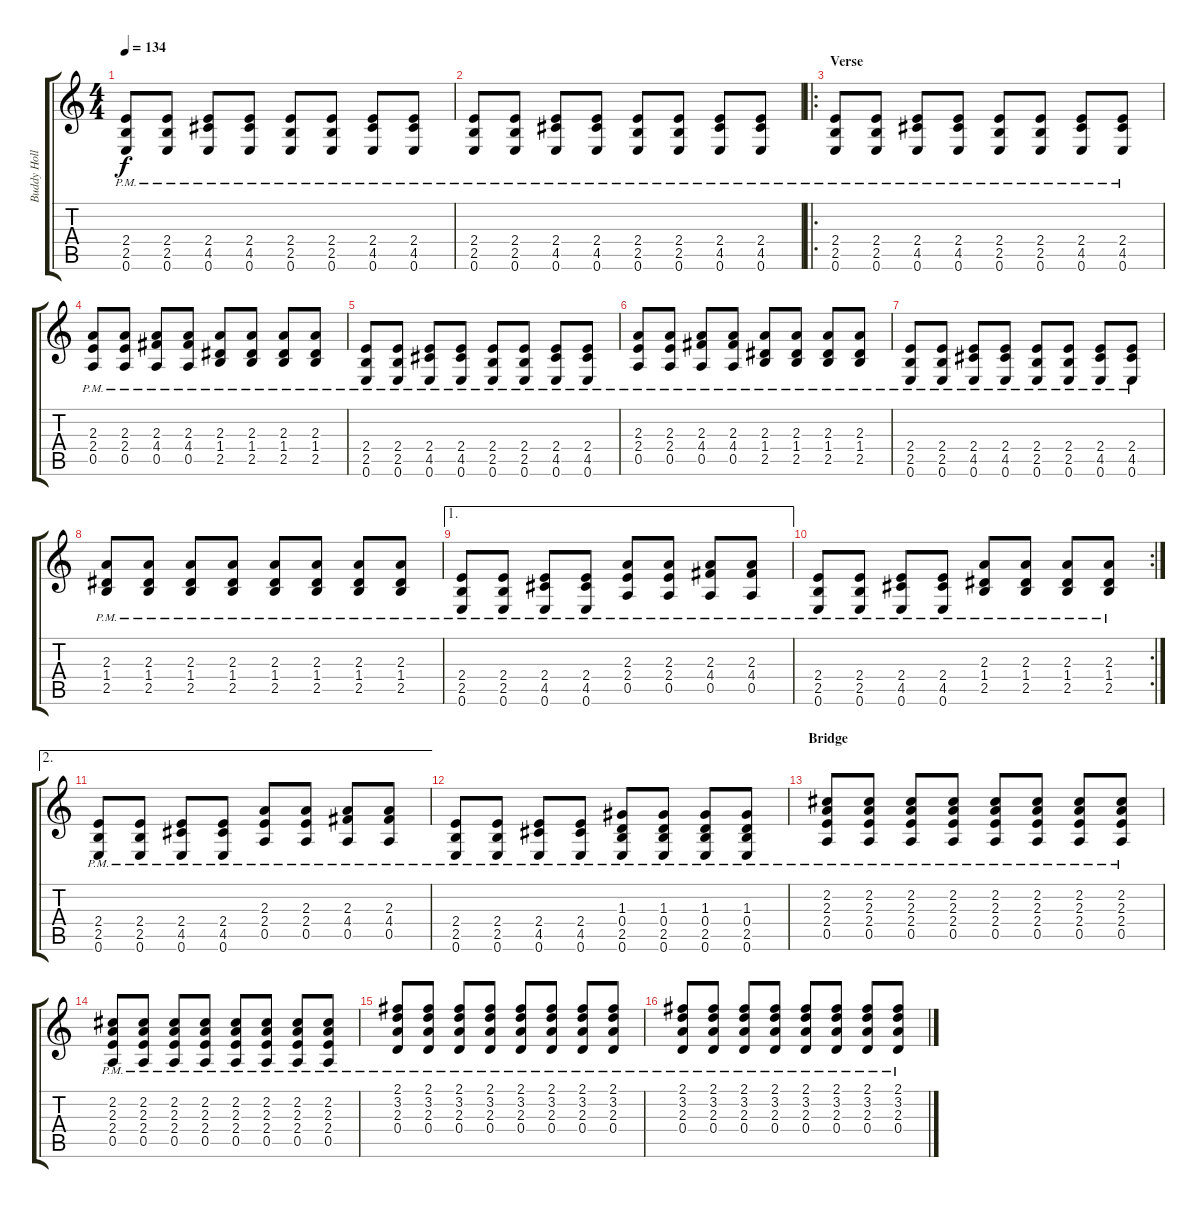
\track ("Buddy Holly Guitar" "Buddy Holl") {instrument electricguitarclean}
\staff {score tabs}
\tuning (E4 B3 G3 D3 A2 E2) {hide}
\ts (4 4)
\tempo 134
\clef g2
\ks c
(2.4{pm} 2.5 0.6).8{dy f instrument electricguitarclean} (2.4{pm} 2.5 0.6).8 (2.4{pm} 4.5 0.6).8 (2.4{pm} 4.5 0.6).8 (2.4{pm} 2.5 0.6).8 (2.4{pm} 2.5 0.6).8 (2.4{pm} 4.5 0.6).8 (2.4{pm} 4.5 0.6).8 |
(2.4{pm} 2.5 0.6).8 (2.4{pm} 2.5 0.6).8 (2.4{pm} 4.5 0.6).8 (2.4{pm} 4.5 0.6).8 (2.4{pm} 2.5 0.6).8 (2.4{pm} 2.5 0.6).8 (2.4{pm} 4.5 0.6).8 (2.4{pm} 4.5 0.6).8 |
\ro
\section ("" "Verse")
(2.4{pm} 2.5 0.6).8 (2.4{pm} 2.5 0.6).8 (2.4{pm} 4.5 0.6).8 (2.4{pm} 4.5 0.6).8 (2.4{pm} 2.5 0.6).8 (2.4{pm} 2.5 0.6).8 (2.4{pm} 4.5 0.6).8 (2.4{pm} 4.5 0.6).8 |
(2.3{pm} 2.4 0.5).8 (2.3{pm} 2.4 0.5).8 (2.3{pm} 4.4 0.5).8 (2.3{pm} 4.4 0.5).8 (2.3{pm} 1.4 2.5).8 (2.3{pm} 1.4 2.5).8 (2.3{pm} 1.4 2.5).8 (2.3{pm} 1.4 2.5).8 |
(2.4{pm} 2.5 0.6).8 (2.4{pm} 2.5 0.6).8 (2.4{pm} 4.5 0.6).8 (2.4{pm} 4.5 0.6).8 (2.4{pm} 2.5 0.6).8 (2.4{pm} 2.5 0.6).8 (2.4{pm} 4.5 0.6).8 (2.4{pm} 4.5 0.6).8 |
(2.3{pm} 2.4 0.5).8 (2.3{pm} 2.4 0.5).8 (2.3{pm} 4.4 0.5).8 (2.3{pm} 4.4 0.5).8 (2.3{pm} 1.4 2.5).8 (2.3{pm} 1.4 2.5).8 (2.3{pm} 1.4 2.5).8 (2.3{pm} 1.4 2.5).8 |
(2.4{pm} 2.5 0.6).8 (2.4{pm} 2.5 0.6).8 (2.4{pm} 4.5 0.6).8 (2.4{pm} 4.5 0.6).8 (2.4{pm} 2.5 0.6).8 (2.4{pm} 2.5 0.6).8 (2.4{pm} 4.5 0.6).8 (2.4{pm} 4.5 0.6).8 |
(2.3{pm} 1.4 2.5).8 (2.3{pm} 1.4 2.5).8 (2.3{pm} 1.4 2.5).8 (2.3{pm} 1.4 2.5).8 (2.3{pm} 1.4 2.5).8 (2.3{pm} 1.4 2.5).8 (2.3{pm} 1.4 2.5).8 (2.3{pm} 1.4 2.5).8 |
\ae 1
(2.4{pm} 2.5 0.6).8 (2.4{pm} 2.5 0.6).8 (2.4{pm} 4.5 0.6).8 (2.4{pm} 4.5 0.6).8 (2.3{pm} 2.4 0.5).8 (2.3{pm} 2.4 0.5).8 (2.3{pm} 4.4 0.5).8 (2.3{pm} 4.4 0.5).8 |
\rc 2
(2.4{pm} 2.5 0.6).8 (2.4{pm} 2.5 0.6).8 (2.4{pm} 4.5 0.6).8 (2.4{pm} 4.5 0.6).8 (2.3{pm} 1.4 2.5).8 (2.3{pm} 1.4 2.5).8 (2.3{pm} 1.4 2.5).8 (2.3{pm} 1.4 2.5).8 |
\ae 2
(2.4{pm} 2.5 0.6).8 (2.4{pm} 2.5 0.6).8 (2.4{pm} 4.5 0.6).8 (2.4{pm} 4.5 0.6).8 (2.3{pm} 2.4 0.5).8 (2.3{pm} 2.4 0.5).8 (2.3{pm} 4.4 0.5).8 (2.3{pm} 4.4 0.5).8 |
(2.4{pm} 2.5 0.6).8 (2.4{pm} 2.5 0.6).8 (2.4{pm} 4.5 0.6).8 (2.4{pm} 4.5 0.6).8 (1.3{pm} 0.4 2.5 0.6).8 (1.3{pm} 0.4 2.5 0.6).8 (1.3{pm} 0.4 2.5 0.6).8 (1.3{pm} 0.4 2.5 0.6).8 |
\section ("" "Bridge")
(2.2 2.3 2.4 0.5{pm}).8 (2.2 2.3 2.4 0.5{pm}).8 (2.2 2.3 2.4 0.5{pm}).8 (2.2 2.3 2.4 0.5{pm}).8 (2.2 2.3 2.4 0.5{pm}).8 (2.2 2.3 2.4 0.5{pm}).8 (2.2 2.3 2.4 0.5{pm}).8 (2.2 2.3 2.4 0.5{pm}).8 |
(2.2 2.3 2.4 0.5{pm}).8 (2.2 2.3 2.4 0.5{pm}).8 (2.2 2.3 2.4 0.5{pm}).8 (2.2 2.3 2.4 0.5{pm}).8 (2.2 2.3 2.4 0.5{pm}).8 (2.2 2.3 2.4 0.5{pm}).8 (2.2 2.3 2.4 0.5{pm}).8 (2.2 2.3 2.4 0.5{pm}).8 |
(2.1 3.2 2.3 0.4{pm}).8 (2.1 3.2 2.3 0.4{pm}).8 (2.1 3.2 2.3 0.4{pm}).8 (2.1 3.2 2.3 0.4{pm}).8 (2.1 3.2 2.3 0.4{pm}).8 (2.1 3.2 2.3 0.4{pm}).8 (2.1 3.2 2.3 0.4{pm}).8 (2.1 3.2 2.3 0.4{pm}).8 |
(2.1 3.2 2.3 0.4{pm}).8 (2.1 3.2 2.3 0.4{pm}).8 (2.1 3.2 2.3 0.4{pm}).8 (2.1 3.2 2.3 0.4{pm}).8 (2.1 3.2 2.3 0.4{pm}).8 (2.1 3.2 2.3 0.4{pm}).8 (2.1 3.2 2.3 0.4{pm}).8 (2.1 3.2 2.3 0.4{pm}).8
